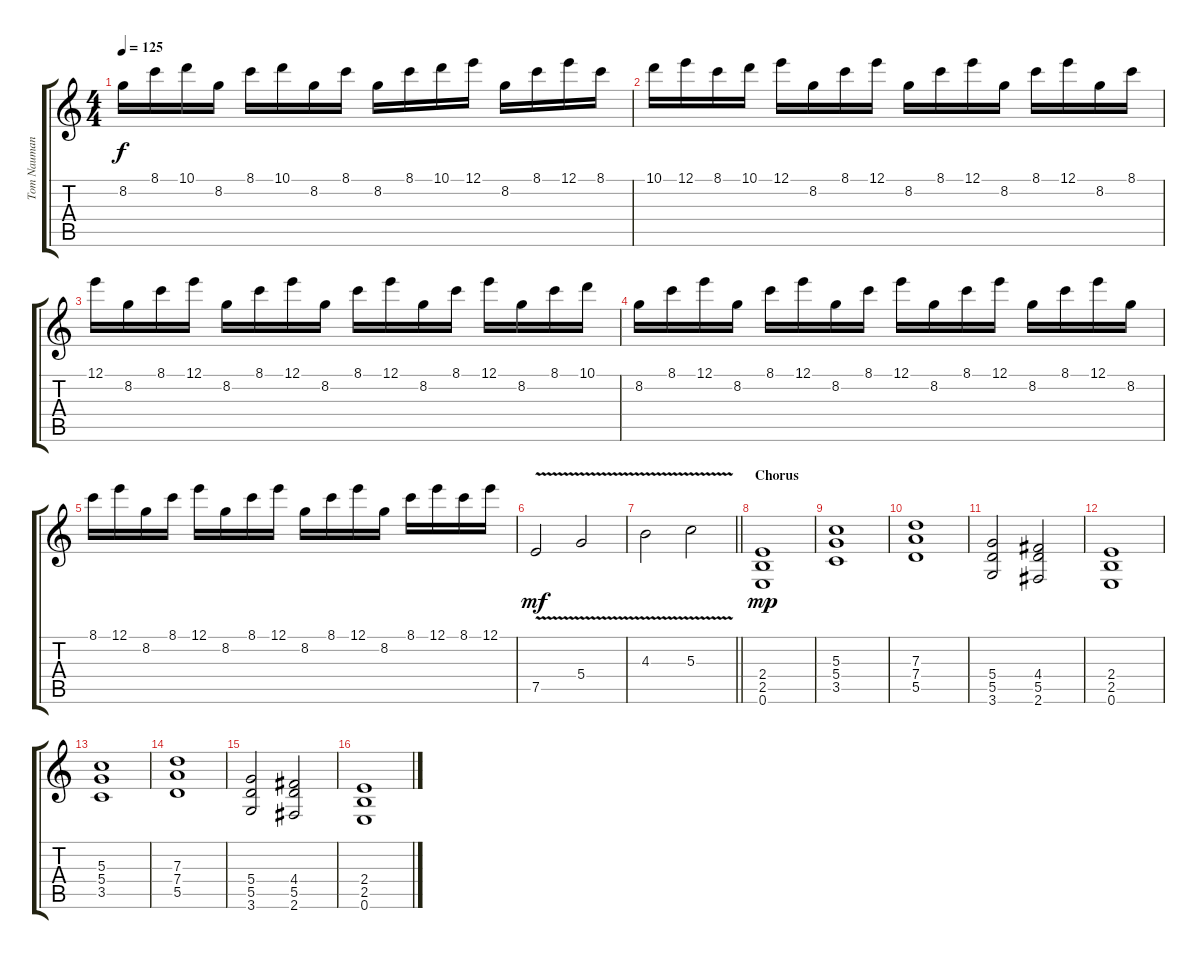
\track ("Tom Naumann (2)" "Tom Nauman") {instrument distortionguitar}
\staff {score tabs}
\tuning (E4 B3 G3 D3 A2 E2) {hide}
\ts (4 4)
\tempo 125
\clef g2
\ks c
8.2.16{dy f} 8.1.16 10.1.16 8.2.16 8.1.16 10.1.16 8.2.16 8.1.16 8.2.16 8.1.16 10.1.16 12.1.16 8.2.16 8.1.16 12.1.16 8.1.16 |
10.1.16 12.1.16 8.1.16 10.1.16 12.1.16 8.2.16 8.1.16 12.1.16 8.2.16 8.1.16 12.1.16 8.2.16 8.1.16 12.1.16 8.2.16 8.1.16 |
12.1.16 8.2.16 8.1.16 12.1.16 8.2.16 8.1.16 12.1.16 8.2.16 8.1.16 12.1.16 8.2.16 8.1.16 12.1.16 8.2.16 8.1.16 10.1.16 |
8.2.16 8.1.16 12.1.16 8.2.16 8.1.16 12.1.16 8.2.16 8.1.16 12.1.16 8.2.16 8.1.16 12.1.16 8.2.16 8.1.16 12.1.16 8.2.16 |
8.1.16 12.1.16 8.2.16 8.1.16 12.1.16 8.2.16 8.1.16 12.1.16 8.2.16 8.1.16 12.1.16 8.2.16 8.1.16 12.1.16 8.1.16 12.1.16 |
7.5{v}.2{dy mf} 5.4{v}.2 |
\barLineRight lightlight
4.3{v}.2 5.3{v}.2 |
\section ("" "Chorus")
(2.4 2.5 0.6).1{dy mp volume 15} |
(5.3 5.4 3.5).1 |
(7.3 7.4 5.5).1 |
(5.4 5.5 3.6).2 (4.4 5.5 2.6).2 |
(2.4 2.5 0.6).1 |
(5.3 5.4 3.5).1 |
(7.3 7.4 5.5).1 |
(5.4 5.5 3.6).2 (4.4 5.5 2.6).2 |
(2.4 2.5 0.6).1
